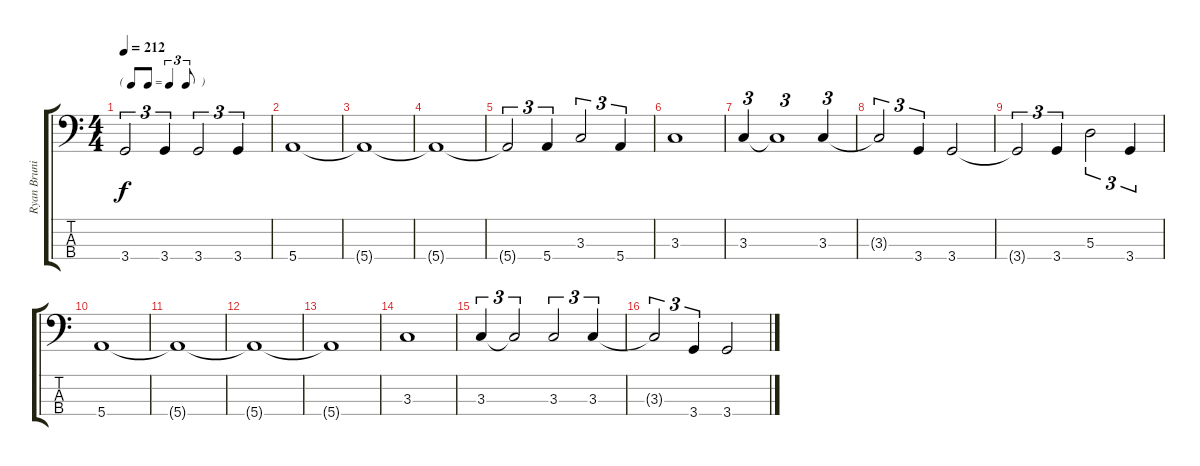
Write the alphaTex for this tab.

\track ("Ryan Bruni" "Ryan Bruni") {instrument electricbassfinger}
\staff {score tabs}
\tuning (G2 D2 A1 E1) {hide}
\ts (4 4)
\tf triplet8th
\tempo 212
\clef f4
\ks c
3.4{t}.2{tu (3 2) dy f} 3.4.4{tu (3 2)} 3.4.2{tu (3 2)} 3.4.4{tu (3 2)} |
5.4.1 |
5.4{t}.1 |
5.4{t}.1 |
5.4{t}.2{tu (3 2)} 5.4.4{tu (3 2)} 3.3.2{tu (3 2)} 5.4.4{tu (3 2)} |
3.3.1 |
3.3.4{tu (3 2)} 3.3{t}.1{tu (3 2)} 3.3.4{tu (3 2)} |
3.3{t}.2{tu (3 2)} 3.4.4{tu (3 2)} 3.4.2 |
3.4{t}.2{tu (3 2)} 3.4.4{tu (3 2)} 5.3.2{tu (3 2)} 3.4.4{tu (3 2)} |
5.4.1 |
5.4{t}.1 |
5.4{t}.1 |
5.4{t}.1 |
3.3.1 |
3.3.4{tu (3 2)} 3.3{t}.2{tu (3 2)} 3.3.2{tu (3 2)} 3.3.4{tu (3 2)} |
3.3{t}.2{tu (3 2)} 3.4.4{tu (3 2)} 3.4.2
